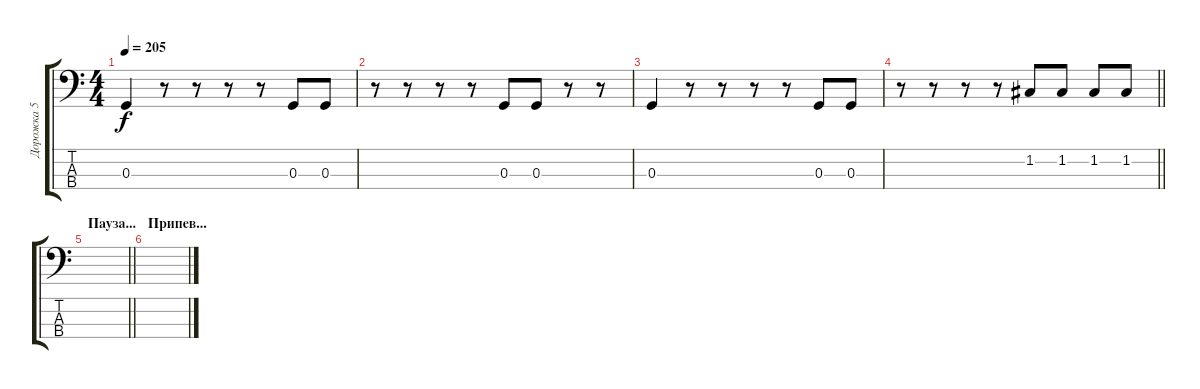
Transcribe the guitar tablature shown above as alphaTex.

\track ("Дорожка 5" "Дорожка 5") {instrument electricbassfinger}
\staff {score tabs}
\tuning (F2 C2 G1 C1) {hide}
\ts (4 4)
\tempo 205
\clef f4
\ks c
0.3.4{dy f} r.8 r.8 r.8 r.8 0.3.8 0.3.8 |
r.8 r.8 r.8 r.8 0.3.8 0.3.8 r.8 r.8 |
0.3.4 r.8 r.8 r.8 r.8 0.3.8 0.3.8 |
\barLineRight lightlight
r.8 r.8 r.8 r.8 1.2.8 1.2.8 1.2.8 1.2.8 |
\section ("" "Пауза...")
\barLineRight lightlight
|
\section ("" "Припев...")
